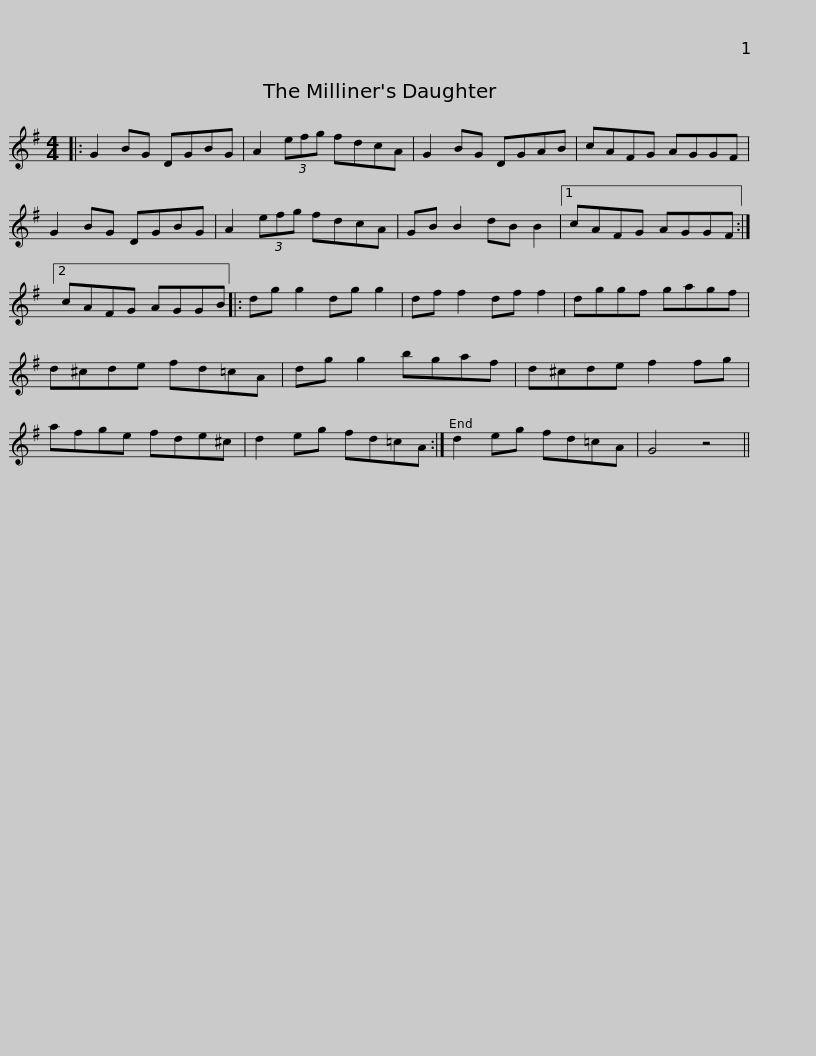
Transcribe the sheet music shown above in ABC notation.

X:1
L:1/8
M:4/4
I:linebreak $
K:G
V:1 treble
V:1
|: G2 BG DGBG | A2 (3efg fdcA | G2 BG DGAB | cAFG AGGF |$ G2 BG DGBG | %5
 A2 (3efg fdcA | GB B2 dB B2 |1 cAFG AGGF :|2 cAFG AGGB |:$ dg g2 dg g2 | %10
 df f2 df f2 | dggf gagf | d^cde fd=cA |$ dg g2 bgaf | d^cde f2 fg | %15
 afge fde^c | d2 eg fd=cA :|$ d2 eg fd=cA | G4 z4 || %19
